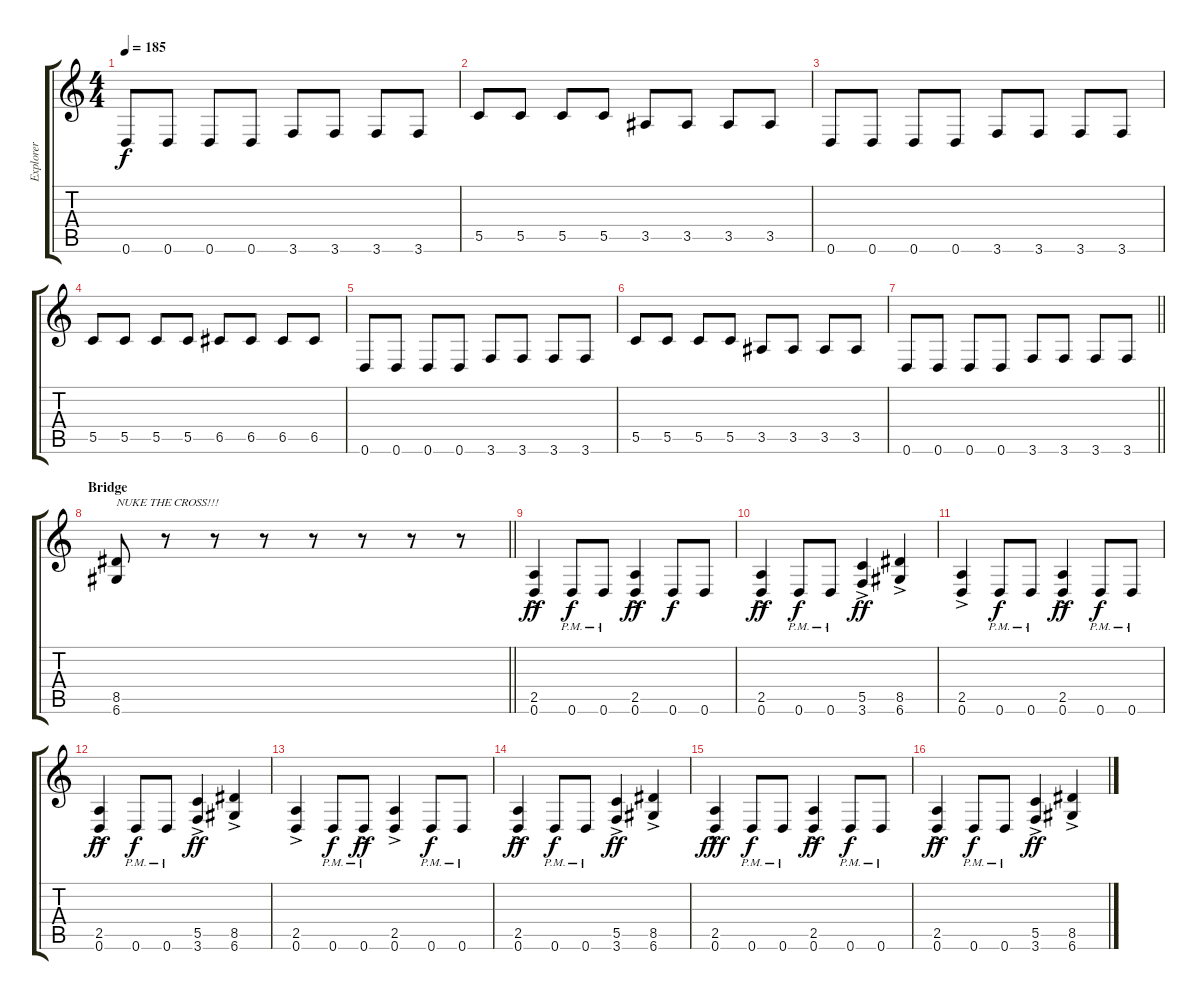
\track ("Explorer" "Explorer") {instrument distortionguitar}
\staff {score tabs}
\tuning (D4 A3 F3 C3 G2 D2) {hide}
\ts (4 4)
\tempo 185
\clef g2
\ks c
0.6.8{dy f} 0.6.8 0.6.8 0.6.8 3.6.8 3.6.8 3.6.8 3.6.8 |
5.5.8 5.5.8 5.5.8 5.5.8 3.5.8 3.5.8 3.5.8 3.5.8 |
0.6.8 0.6.8 0.6.8 0.6.8 3.6.8 3.6.8 3.6.8 3.6.8 |
5.5.8 5.5.8 5.5.8 5.5.8 6.5.8 6.5.8 6.5.8 6.5.8 |
0.6.8 0.6.8 0.6.8 0.6.8 3.6.8 3.6.8 3.6.8 3.6.8 |
5.5.8 5.5.8 5.5.8 5.5.8 3.5.8 3.5.8 3.5.8 3.5.8 |
\barLineRight lightlight
0.6.8 0.6.8 0.6.8 0.6.8 3.6.8 3.6.8 3.6.8 3.6.8 |
\section ("" "Bridge")
\barLineRight lightlight
(8.5 6.6).8{txt "NUKE THE CROSS!!!"} r.8 r.8 r.8 r.8 r.8 r.8 r.8 |
(2.5{ac} 0.6{ac}).4{dy ff} 0.6{pm}.8{dy f} 0.6{pm}.8 (2.5{ac} 0.6{ac}).4{dy ff} 0.6.8{dy f} 0.6.8 |
(2.5{ac} 0.6{ac}).4{dy ff} 0.6{pm}.8{dy f} 0.6{pm}.8 (5.5{ac} 3.6{ac}).4{dy ff} (8.5{ac} 6.6{ac}).4 |
(2.5{ac} 0.6{ac}).4 0.6{pm}.8{dy f} 0.6{pm}.8 (2.5{ac} 0.6{ac}).4{dy ff} 0.6{pm}.8{dy f} 0.6{pm}.8 |
(2.5{ac} 0.6{ac}).4{dy ff} 0.6{pm}.8{dy f} 0.6{pm}.8 (5.5{ac} 3.6{ac}).4{dy ff} (8.5{ac} 6.6{ac}).4 |
(2.5{ac} 0.6{ac}).4 0.6{pm}.8{dy f} 0.6{ac pm}.8{dy ff} (2.5{ac} 0.6{ac}).4 0.6{pm}.8{dy f} 0.6{pm}.8 |
(2.5{ac} 0.6{ac}).4{dy ff} 0.6{pm}.8{dy f} 0.6{pm}.8 (5.5{ac} 3.6{ac}).4{dy ff} (8.5{ac} 6.6{ac}).4 |
(2.5{hac} 0.6{hac}).4{dy fff} 0.6{pm}.8{dy f} 0.6{pm}.8 (2.5{ac} 0.6{ac}).4{dy ff} 0.6{pm}.8{dy f} 0.6{pm}.8 |
(2.5{ac} 0.6{ac}).4{dy ff} 0.6{pm}.8{dy f} 0.6{pm}.8 (5.5{ac} 3.6{ac}).4{dy ff} (8.5{ac} 6.6{ac}).4
